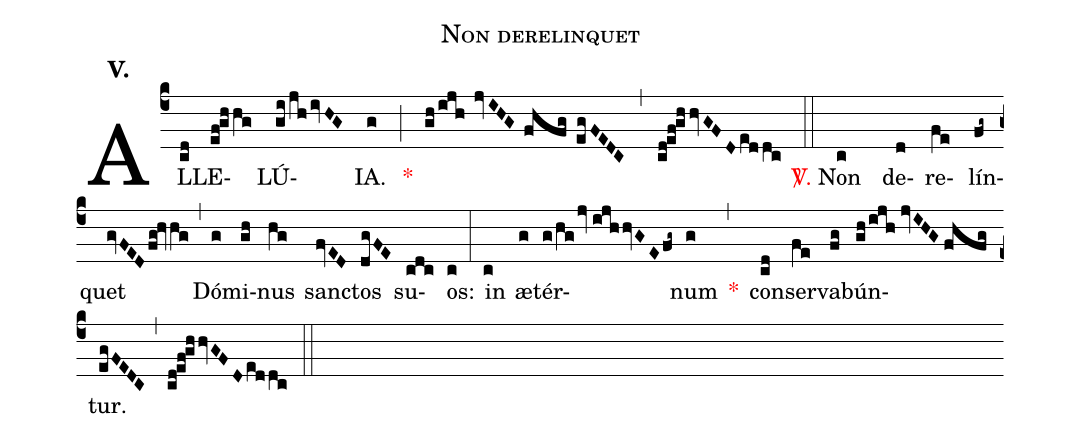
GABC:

name:Non derelinquet;
mode:V.;
office-part:Alleluia;
%%
(c4) AL(cd)LE(ef!ghhg)LÚ(gi/jh/ivHG)IA.(g) <v>\red{*}</v>(;) (gh/ijh//jvIHG//fhfg//egFEDC) (,) (cd!ef!ghhvGFD/eddc) (::) <v>\red{\Vbar.}</v> Non(c) de(d)re(fe)lín(fg~)quet(gvFED/fg!hvhg) (,) Dó(g)mi(gh)nus(hg) sanc(fvED)tos(dgFE) su(cdc)os:(c) (:) in(c) æ(g)tér(g/hg/jv///ijhhvGE/fg~)num(g) <v>\red{*}</v>(,) con(cd)ser(fe)va(fg)bún(gh/ijh//jvIHG//fhfg)tur.(egFEDC) (,) (cd!ef!ghhvGFD/eddc) (::)
